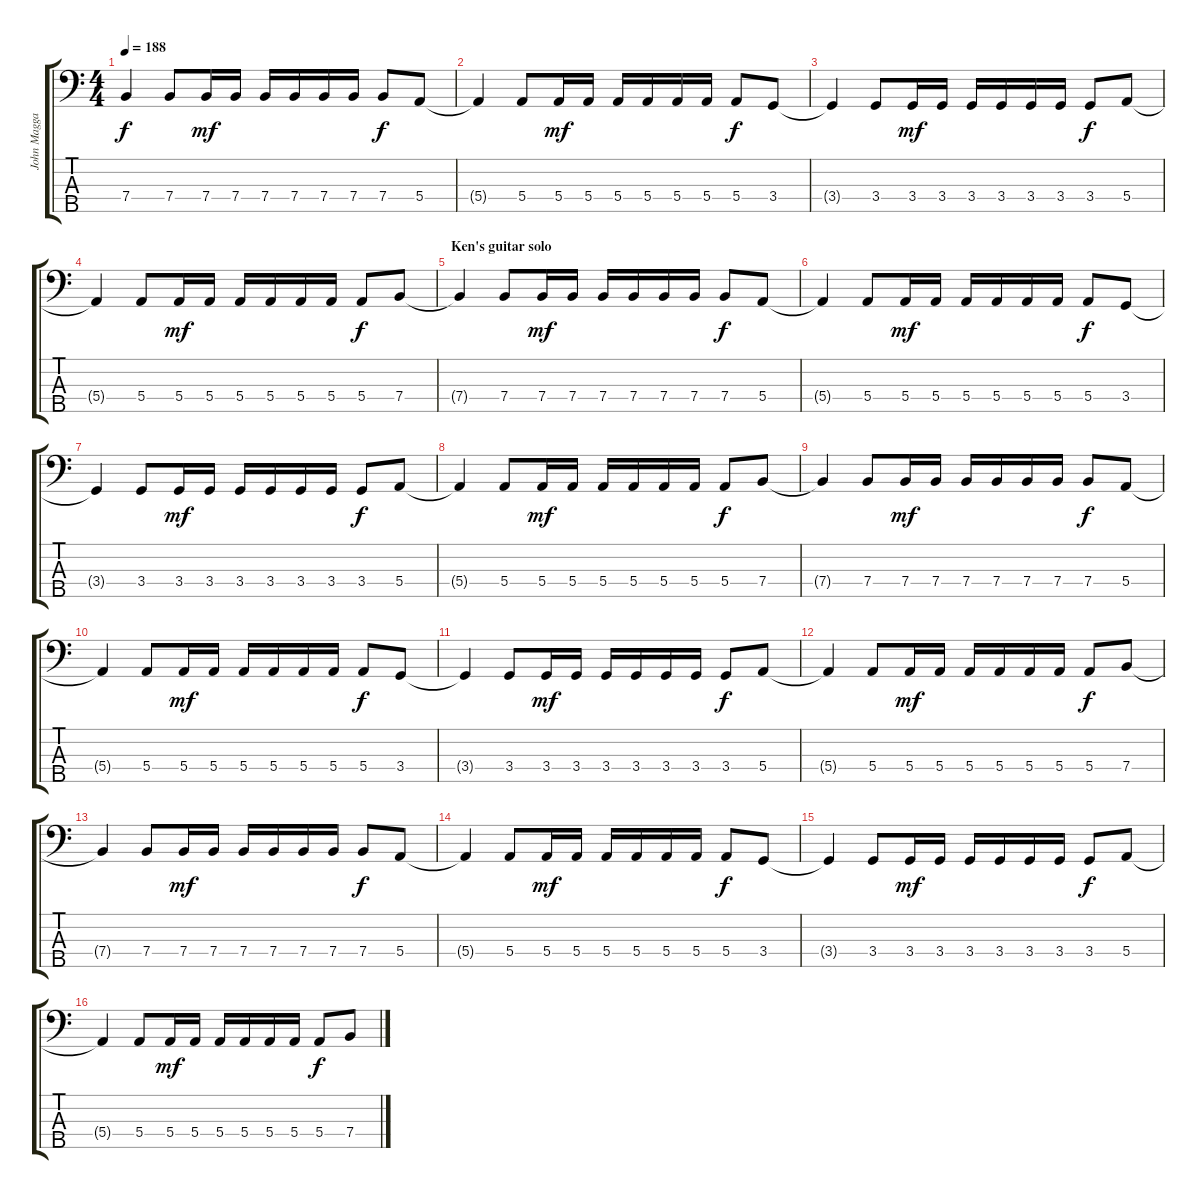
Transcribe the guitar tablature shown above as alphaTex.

\track ("John Maggard" "John Magga") {instrument electricbassfinger}
\staff {score tabs}
\tuning (G2 D2 A1 E1 B0) {hide}
\ts (4 4)
\tempo 188
\clef f4
\ks c
7.4{t}.4{dy f} 7.4.8 7.4.16{dy mf} 7.4.16 7.4.16 7.4.16 7.4.16 7.4.16 7.4.8{dy f} 5.4.8 |
5.4{t}.4 5.4.8 5.4.16{dy mf} 5.4.16 5.4.16 5.4.16 5.4.16 5.4.16 5.4.8{dy f} 3.4.8 |
3.4{t}.4 3.4.8 3.4.16{dy mf} 3.4.16 3.4.16 3.4.16 3.4.16 3.4.16 3.4.8{dy f} 5.4.8 |
5.4{t}.4 5.4.8 5.4.16{dy mf} 5.4.16 5.4.16 5.4.16 5.4.16 5.4.16 5.4.8{dy f} 7.4.8 |
\section ("" "Ken's guitar solo")
7.4{t}.4 7.4.8 7.4.16{dy mf} 7.4.16 7.4.16 7.4.16 7.4.16 7.4.16 7.4.8{dy f} 5.4.8 |
5.4{t}.4 5.4.8 5.4.16{dy mf} 5.4.16 5.4.16 5.4.16 5.4.16 5.4.16 5.4.8{dy f} 3.4.8 |
3.4{t}.4 3.4.8 3.4.16{dy mf} 3.4.16 3.4.16 3.4.16 3.4.16 3.4.16 3.4.8{dy f} 5.4.8 |
5.4{t}.4 5.4.8 5.4.16{dy mf} 5.4.16 5.4.16 5.4.16 5.4.16 5.4.16 5.4.8{dy f} 7.4.8 |
7.4{t}.4 7.4.8 7.4.16{dy mf} 7.4.16 7.4.16 7.4.16 7.4.16 7.4.16 7.4.8{dy f} 5.4.8 |
5.4{t}.4 5.4.8 5.4.16{dy mf} 5.4.16 5.4.16 5.4.16 5.4.16 5.4.16 5.4.8{dy f} 3.4.8 |
3.4{t}.4 3.4.8 3.4.16{dy mf} 3.4.16 3.4.16 3.4.16 3.4.16 3.4.16 3.4.8{dy f} 5.4.8 |
5.4{t}.4 5.4.8 5.4.16{dy mf} 5.4.16 5.4.16 5.4.16 5.4.16 5.4.16 5.4.8{dy f} 7.4.8 |
7.4{t}.4 7.4.8 7.4.16{dy mf} 7.4.16 7.4.16 7.4.16 7.4.16 7.4.16 7.4.8{dy f} 5.4.8 |
5.4{t}.4 5.4.8 5.4.16{dy mf} 5.4.16 5.4.16 5.4.16 5.4.16 5.4.16 5.4.8{dy f} 3.4.8 |
3.4{t}.4 3.4.8 3.4.16{dy mf} 3.4.16 3.4.16 3.4.16 3.4.16 3.4.16 3.4.8{dy f} 5.4.8 |
5.4{t}.4 5.4.8 5.4.16{dy mf} 5.4.16 5.4.16 5.4.16 5.4.16 5.4.16 5.4.8{dy f} 7.4.8
